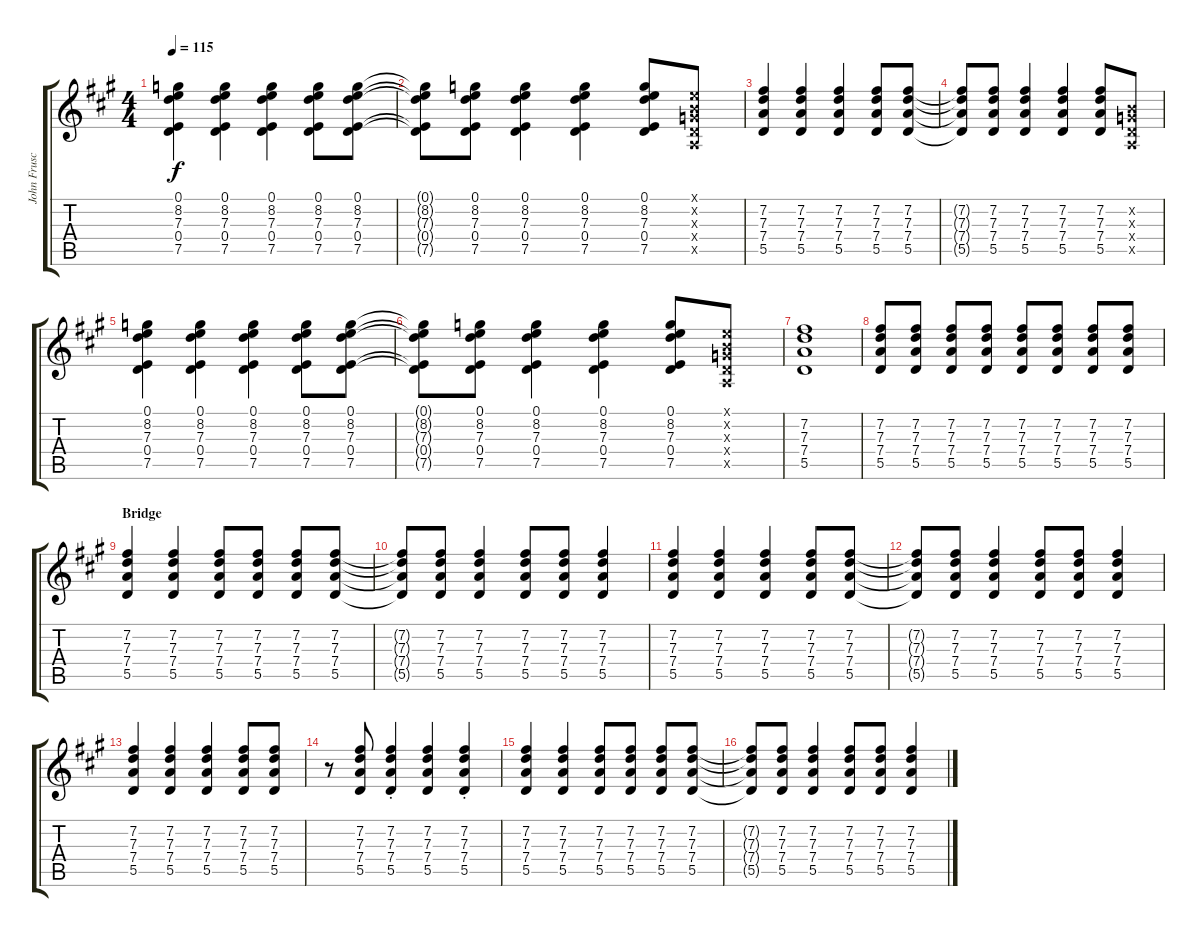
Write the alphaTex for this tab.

\track ("John Frusciante" "John Frusc") {instrument electricguitarclean}
\staff {score tabs}
\tuning (E4 B3 G3 D3 A2 E2) {hide}
\ts (4 4)
\tempo 115
\clef g2
\ks a
(0.1 8.2 7.3 0.4 7.5).4{dy f} (0.1 8.2 7.3 0.4 7.5).4 (0.1 8.2 7.3 0.4 7.5).4 (0.1 8.2 7.3 0.4 7.5).8 (0.1 8.2 7.3 0.4 7.5).8 |
(0.1{t} 8.2{t} 7.3{t} 0.4{t} 7.5{t}).8 (0.1 8.2 7.3 0.4 7.5).8 (0.1 8.2 7.3 0.4 7.5).4 (0.1 8.2 7.3 0.4 7.5).4 (0.1 8.2 7.3 0.4 7.5).8 (0.1{x} 0.2{x} 0.3{x} 0.4{x} 0.5{x}).8 |
(7.2 7.3 7.4 5.5).4 (7.2 7.3 7.4 5.5).4 (7.2 7.3 7.4 5.5).4 (7.2 7.3 7.4 5.5).8 (7.2 7.3 7.4 5.5).8 |
(7.2{t} 7.3{t} 7.4{t} 5.5{t}).8 (7.2 7.3 7.4 5.5).8 (7.2 7.3 7.4 5.5).4 (7.2 7.3 7.4 5.5).4 (7.2 7.3 7.4 5.5).8 (0.2{x} 0.3{x} 0.4{x} 0.5{x}).8 |
(0.1 8.2 7.3 0.4 7.5).4 (0.1 8.2 7.3 0.4 7.5).4 (0.1 8.2 7.3 0.4 7.5).4 (0.1 8.2 7.3 0.4 7.5).8 (0.1 8.2 7.3 0.4 7.5).8 |
(0.1{t} 8.2{t} 7.3{t} 0.4{t} 7.5{t}).8 (0.1 8.2 7.3 0.4 7.5).8 (0.1 8.2 7.3 0.4 7.5).4 (0.1 8.2 7.3 0.4 7.5).4 (0.1 8.2 7.3 0.4 7.5).8 (0.1{x} 0.2{x} 0.3{x} 0.4{x} 0.5{x}).8 |
(7.2 7.3 7.4 5.5).1{volume 8} |
(7.2 7.3 7.4 5.5).8{volume 13} (7.2 7.3 7.4 5.5).8 (7.2 7.3 7.4 5.5).8 (7.2 7.3 7.4 5.5).8 (7.2 7.3 7.4 5.5).8 (7.2 7.3 7.4 5.5).8 (7.2 7.3 7.4 5.5).8 (7.2 7.3 7.4 5.5).8 |
\section ("" "Bridge")
(7.2 7.3 7.4 5.5).4 (7.2 7.3 7.4 5.5).4 (7.2 7.3 7.4 5.5).8 (7.2 7.3 7.4 5.5).8 (7.2 7.3 7.4 5.5).8 (7.2 7.3 7.4 5.5).8 |
(7.2{t} 7.3{t} 7.4{t} 5.5{t}).8 (7.2 7.3 7.4 5.5).8 (7.2 7.3 7.4 5.5).4 (7.2 7.3 7.4 5.5).8 (7.2 7.3 7.4 5.5).8 (7.2 7.3 7.4 5.5).4 |
(7.2 7.3 7.4 5.5).4 (7.2 7.3 7.4 5.5).4 (7.2 7.3 7.4 5.5).4 (7.2 7.3 7.4 5.5).8 (7.2 7.3 7.4 5.5).8 |
(7.2{t} 7.3{t} 7.4{t} 5.5{t}).8 (7.2 7.3 7.4 5.5).8 (7.2 7.3 7.4 5.5).4 (7.2 7.3 7.4 5.5).8 (7.2 7.3 7.4 5.5).8 (7.2 7.3 7.4 5.5).4 |
(7.2 7.3 7.4 5.5).4 (7.2 7.3 7.4 5.5).4 (7.2 7.3 7.4 5.5).4 (7.2 7.3 7.4 5.5).8 (7.2 7.3 7.4 5.5).8 |
r.8 (7.2 7.3 7.4 5.5).8 (7.2{st} 7.3{st} 7.4{st} 5.5{st}).4 (7.2 7.3 7.4 5.5).4 (7.2{st} 7.3{st} 7.4{st} 5.5{st}).4 |
(7.2 7.3 7.4 5.5).4 (7.2 7.3 7.4 5.5).4 (7.2 7.3 7.4 5.5).8 (7.2 7.3 7.4 5.5).8 (7.2 7.3 7.4 5.5).8 (7.2 7.3 7.4 5.5).8 |
(7.2{t} 7.3{t} 7.4{t} 5.5{t}).8 (7.2 7.3 7.4 5.5).8 (7.2 7.3 7.4 5.5).4 (7.2 7.3 7.4 5.5).8 (7.2 7.3 7.4 5.5).8 (7.2 7.3 7.4 5.5).4
